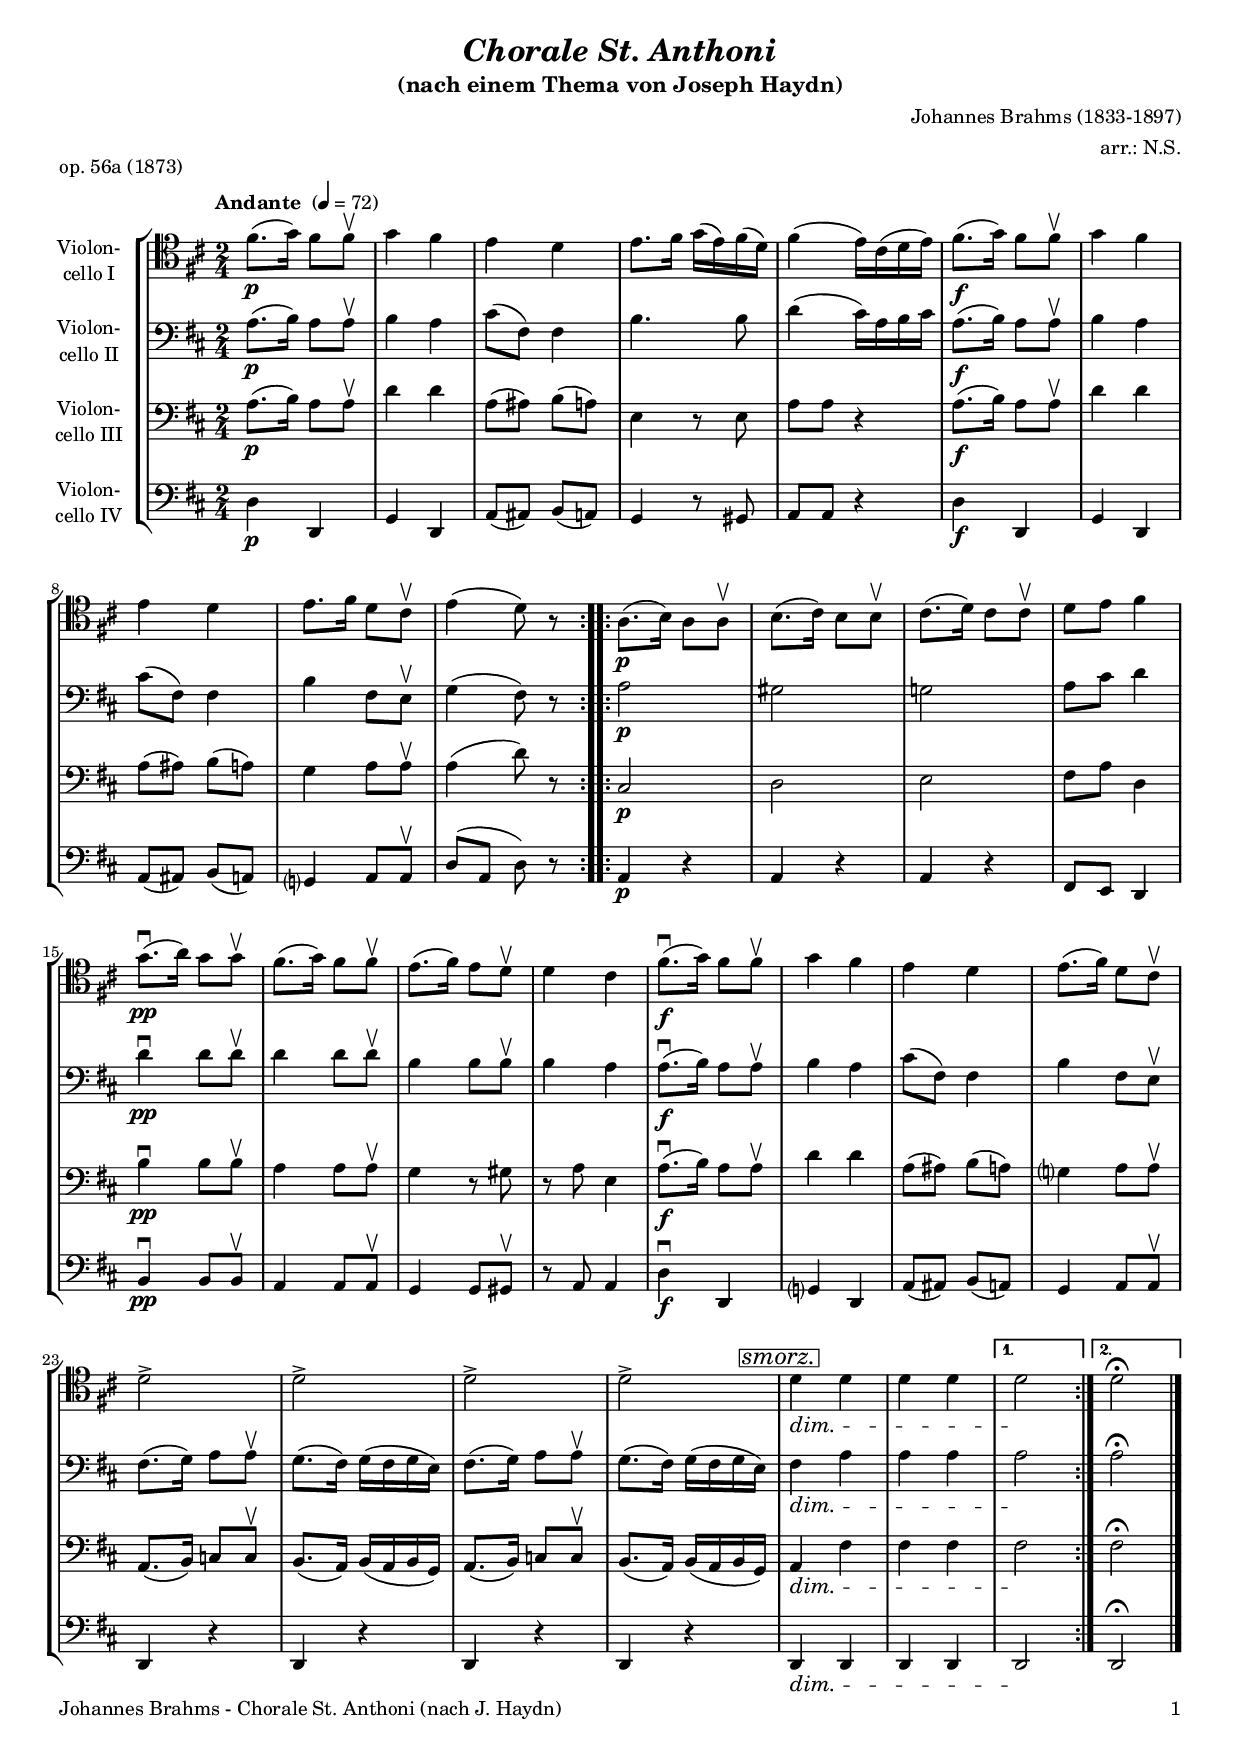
\version "2.24.4"
\include "deutsch.ly"
  
#(set-global-staff-size 17)

\header {
  title     = \markup \bold \italic "Chorale St. Anthoni"
  subtitle  = "(nach einem Thema von Joseph Haydn)"
  composer  = "Johannes Brahms (1833-1897)"
  arranger  = "arr.: N.S."
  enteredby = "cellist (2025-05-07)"
  piece     = "op. 56a (1873)"
}

voiceconsts = {
  \key d \major
  \time 2/4
  \clef "bass"
%  \numericTimeSignature
  \compressEmptyMeasures
% Set default beaming for all staves
%  \set Timing.beamExceptions = #'()
%  \set Timing.baseMoment     = #(ly:make-moment 1 4)
%  \set Timing.beatStructure  = #'(1 1 1)
  \tempo "Andante " 4=72
}

mivl = "violin"
miva = "viola"
mivc = "cello"

smor = \mark \markup \box \italic "smorz."

va = \relative c' {
  \voiceconsts
  \clef "tenor"

  \repeat volta 2 {
    fis8.(\p g16) fis8 fis\upbow
    g4 fis
    e d
    e8. fis16 g( e) fis( d)
    fis4( e16) cis( d e)
    fis8.(\f g16) fis8 fis\upbow
    g4 fis

    e d
    e8. fis16 d8 cis\upbow
    e4( d8) r
  }

  \repeat volta 2 {
    a8.(\p h16) a8 a\upbow
    h8.( cis16) h8 h\upbow
    cis8.( d16) cis8 cis\upbow
    d8 e fis4

    g8.(\downbow\pp a16) g8 g\upbow
    fis8.( g16) fis8 fis\upbow
    e8.( fis16) e8 d\upbow
    d4 cis
    fis8.(\downbow\f g16) fis8 fis\upbow
    g4 fis
    e d
    e8.( fis16) d8 cis\upbow

    d2->
    d->
    d->
    d-> \smor
    d4\dim d
    d d
  }
  \alternative {
    { d2\! }
    { d\fermata }
  } \bar "|."
}

vb = \relative c' {
  \voiceconsts

  \repeat volta 2 {
    a8.(\p h16) a8 a\upbow
    h4 a
    cis8( fis,) fis4
    h4. h8
    d4( cis16) a h cis
    a8.(\f h16) a8 a\upbow
    h4 a

    cis8( fis,) fis4
    h fis8 e\upbow
    g4( fis8) r
  }

  \repeat volta 2 {
    a2\p
    gis
    g!
    a8 cis d4

    d\downbow\pp d8 d\upbow
    d4 d8 d\upbow
    h4 h8 h\upbow
    h4 a
    a8.(\downbow\f h16) a8 a\upbow
    h4 a
    cis8( fis,) fis4
    h fis8 e\upbow

    fis8.( g16) a8 a\upbow
    g8.( fis16) g( fis g e)
    fis8.( g16) a8 a\upbow
    g8.( fis16) g( fis g e) \smor
    fis4\dim a
    a a
  }
  \alternative {
    { a2\! }
    { a\fermata }
  } \bar "|."
}

vc = \relative c' {
  \voiceconsts

  \repeat volta 2 {
    a8.(\p h16) a8 a\upbow
    d4 d
    a8( ais) h( a)
    e4 r8 e
    a a r4
    a8.(\f h16) a8 a\upbow
    d4 d

    a8( ais) h( a)
    g4 a8 a\upbow
    a4( d8) r
  }

  \repeat volta 2 {
    cis,2\p
    d
    e
    fis8 a d,4

    h'\downbow\pp h8 h\upbow
    a4 a8 a\upbow
    g4 r8 gis
    r a e4
    a8.(\downbow\f h16) a8 a\upbow
    d4 d
    a8( ais) h( a)
    g?4 a8 a\upbow

    a,8.( h16) c8 c\upbow
    h8.( a16) h( a h g)
    a8.( h16) c8 c\upbow
    h8.( a16) h( a h g) \smor
    a4\dim fis'
    fis fis
  }
  \alternative {
    { fis2\! }
    { fis\fermata }
  } \bar "|."
}

vd = \relative c {
  \voiceconsts

  \repeat volta 2 {
    d4\p d,
    g d
    a'8( ais) h( a)
    g4 r8 gis
    a a r4
    d4\f d,
    g d

    a'8( ais) h( a)
    g?4 a8 a\upbow
    d( a d) r
  }

  \repeat volta 2 {
    a4\p r
    a r
    a r
    fis8 e d4

    h'\downbow\pp h8 h\upbow
    a4 a8 a\upbow
    g4 g8 gis\upbow
    r a a4
    d\downbow\f d,
    g? d
    a'8( ais) h( a)
    g4 a8 a\upbow

    d,4 r
    d r
    d r
    d r \smor
    d\dim d
    d d
  }
  \alternative {
    { d2\! }
    { d\fermata }
  } \bar "|."
}


music = \new StaffGroup <<
      \new Staff {
	\set Staff.midiInstrument = \mivc
	\set Staff.instrumentName = \markup \center-column { "Violon-" "cello I" }
	\transpose d d { \va }
      }

      \new Staff {
	\set Staff.midiInstrument = \mivc
	\set Staff.instrumentName = \markup \center-column { "Violon-" "cello II" }
	\transpose d d { \vb }
      }

      \new Staff {
	\set Staff.midiInstrument = \mivc
	\set Staff.instrumentName = \markup \center-column { "Violon-" "cello III" }
	\transpose d d { \vc }
      }

      \new Staff {
	\set Staff.midiInstrument = \mivc
	\set Staff.instrumentName = \markup \center-column { "Violon-" "cello IV" }
	\transpose d d { \vd }
      }
>>

\book {
  \paper {
    print-page-number = ##t
    print-first-page-number = ##t
    ragged-last-bottom = ##f
    oddHeaderMarkup = \markup \null
    evenHeaderMarkup = \markup \null
    oddFooterMarkup = \markup {
      \fill-line {
        \if \should-print-page-number
        "Johannes Brahms - Chorale St. Anthoni (nach J. Haydn)" \fromproperty #'page:page-number-string
      }
    }
    evenFooterMarkup = \oddFooterMarkup
  } \score {
    \music
    \layout {}
  }

  \score {
    \unfoldRepeats \music

    \midi {
      \context {
        \Score
      }
    }
  }
}
